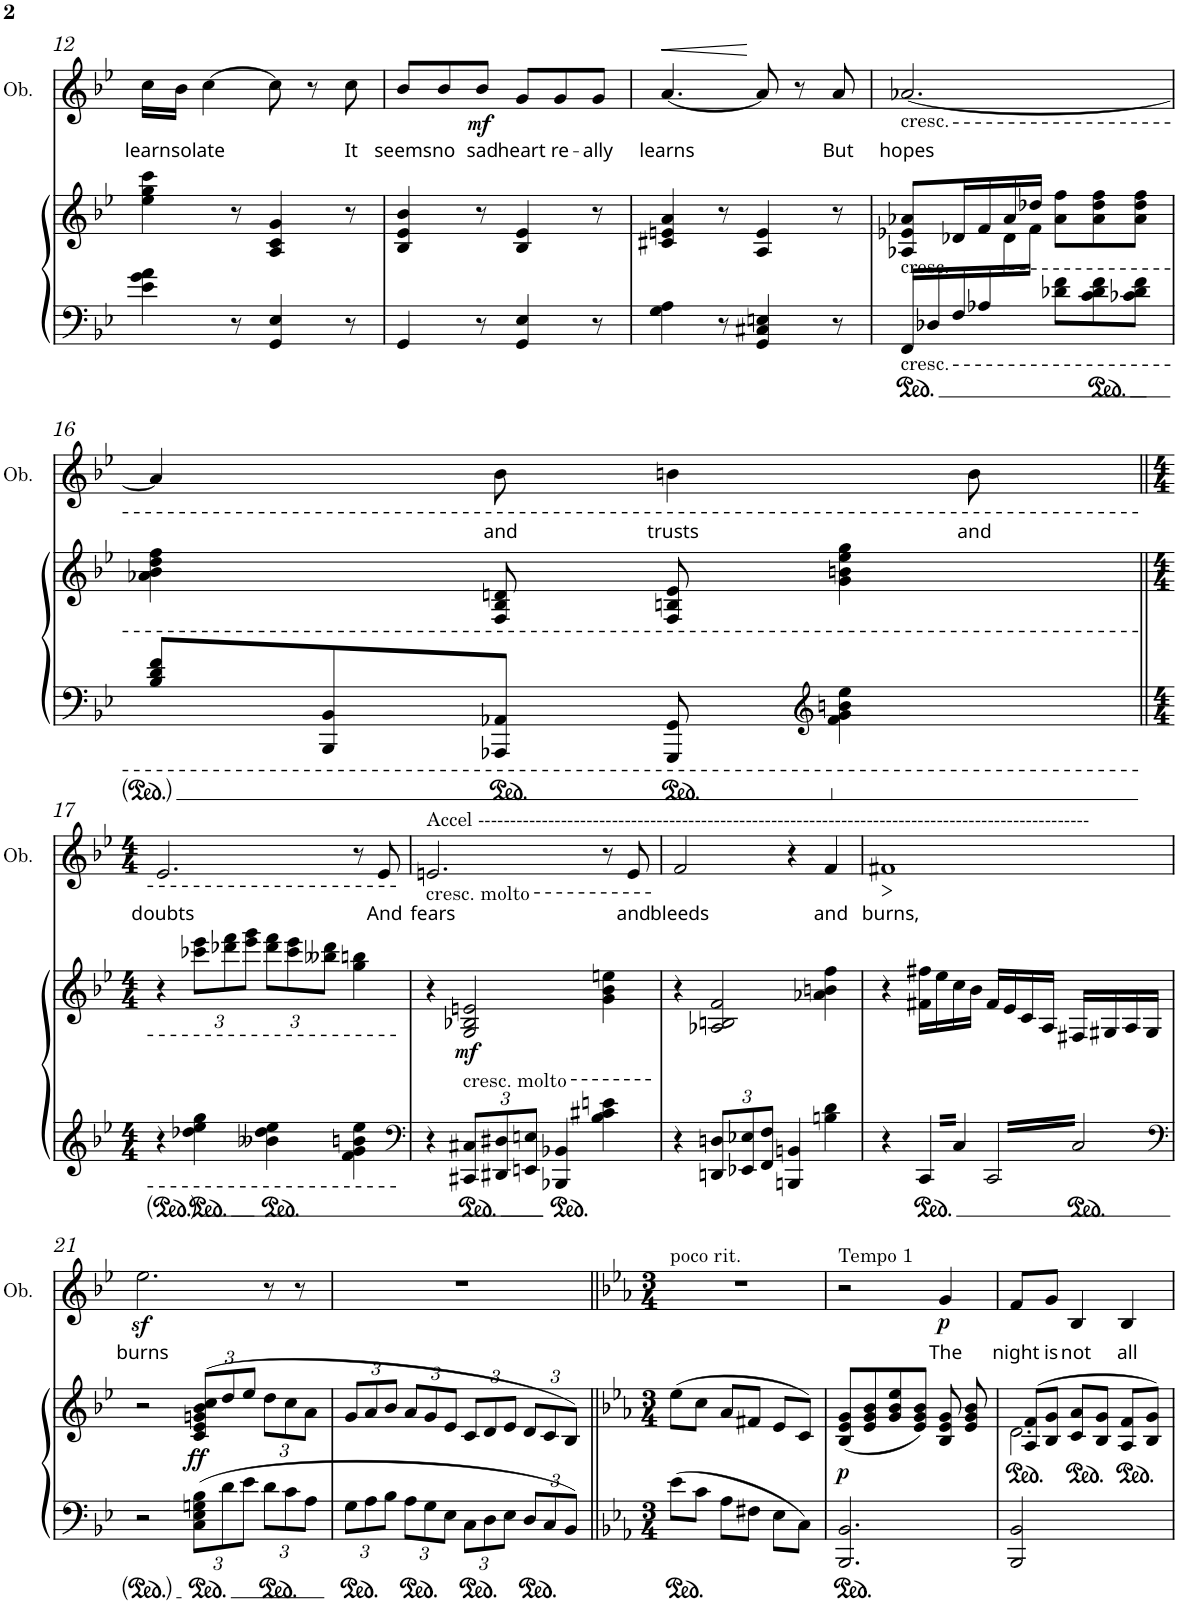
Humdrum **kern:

**kern	**kern	**dynam	**kern	**text	**dynam
*part2	*part2	*part2	*part1	*part1	*part1
*staff3	*staff2	*staff2/3	*staff1	*staff1	*staff1
*I"Piano	*	*	*I"Oboe	*	*
*I'Pno	*	*	*I'Ob.	*	*
!!LO:PB:g=z
*clefF4	*clefG2	*	*clefG2	*	*
*k[b-e-]	*k[b-e-]	*	*k[b-e-]	*	*
*M6/8	*M6/8	*	*M6/8	*	*
=12	=12	=12	=12	=12	=12
!	!	!	!	!LO:LY:b	!
4e-\ 4g\ 4a\	4ee-\ 4gg\ 4ccc\	.	16cc\LL	learn	.
!	!	!	!	!LO:LY:b	!
.	.	.	16b-\JJ	so	.
!	!	!	!	!LO:LY:b	!
.	.	.	[4cc\	late	.
8r	8r	.	.	.	.
4GG/ 4E-/	4A/ 4c/ 4g/	.	8cc\]	.	.
.	.	.	8r	.	.
!	!	!	!	!LO:LY:b	!
8r	8r	.	8cc\	It	.
=13	=13	=13	=13	=13	=13
!	!	!	!	!LO:LY:b	!
4GG/	4B-/ 4e-/ 4b-/	.	8b-/L	seems	.
!	!	!	!	!LO:LY:b	!
.	.	.	8b-/	no	.
!	!	!	!	!LO:LY:b	!LO:DY:b
8r	8r	.	8b-/J	sad	mf
!	!	!	!	!LO:LY:b	!
4GG/ 4E-/	4B-/ 4e-/	.	8g/L	heart	.
!	!	!	!	!LO:LY:b	!
.	.	.	8g/	re-	.
!	!	!	!	!LO:LY:b	!
8r	8r	.	8g/J	-ally	.
=14	=14	=14	=14	=14	=14
!	!	!	!	!LO:LY:b	!LO:HP:b
4G\ 4A\	4c#X/ 4en/ 4a/	.	[4.a/	learns	<
8r	8r	.	.	.	.
4GG/ 4C#X/ 4En/	4A/ 4e/	.	8a/]	.	[
.	.	.	8r	.	.
!	!	!	!	!LO:LY:b	!
8r	8r	.	8a/	But	.
=15	=15	=15	=15	=15	=15
*	*^	*	*	*	*
!	!	!	!	!LO:TX:b:t=cresc.	!	!
!	!LO:TX:b:t=cresc.	!	!	!	!	!
!LO:TX:b:t=cresc.	!	!	!	!	!	!
!	!	!	!	!	!LO:LY:b	!
*	*	*^	*	*	*	*
16FF/LL	8A-X/ 8e-X/ 8a-X/L	4ryy	2ryy	.	[2.a-X/	hopes	.
16D-X/	.	.	.	.	.	.	.
16F/	16d-X/L	.	.	.	.	.	.
16A-X/	16f/	.	.	.	.	.	.
8ryy	16a-/	16d-\	.	.	.	.	.
.	16dd-X/JJ	16f\JJ	.	.	.	.	.
8d-X\ 8f\L	8a-\ 8ff\L	4.ryy	.	.	.	.	.
8c\ 8d-\ 8f\	8a-\ 8dd-\ 8ff\	.	8.ryy	.	.	.	.
8c-X\ 8d-\ 8f\J	8a-\ 8dd-\ 8ff\J	.	.	.	.	.	.
.	.	.	16ryy	.	.	.	.
*	*v	*v	*v	*	*	*	*
!!LO:LB:g=z
=16	=16	=16	=16	=16	=16
8B-/ 8d/ 8f/L	4a-X\ 4b-\ 4dd\ 4ff\	.	4a-/]	.	.
8BBB-/ 8BB-/	.	.	.	.	.
!	!	!	!	!LO:LY:b	!
8AAA-X/ 8AA-X/J	8F/ 8B-/ 8dn/	.	8b-\	and	.
!	!	!	!	!LO:LY:b	!
8GGG/ 8GG/	8F/ 8Bn/ 8e-/	.	4bn\	trusts	.
*clefG2	*	*	*	*	*
4f\ 4g\ 4bn\ 4ee-\	4g\ 4bn\ 4ee-\ 4gg\	.	.	.	.
!	!	!	!	!LO:LY:b	!
.	.	.	8b\	and	.
!!LO:LB:g=z
=17||	=17||	=17||	=17||	=17||	=17||
*M4/4	*M4/4	*	*M4/4	*	*
!	!	!	!	!LO:LY:b	!
4r	4r	.	2.e-/	doubts	.
*	*Xbrackettup	*	*	*	*
4dd-X\ 4ee-\ 4gg\	12ccc-X\ 12eee-\L	.	.	.	.
.	12ddd-X\ 12fff\	.	.	.	.
.	12eee-\ 12ggg\J	.	.	.	.
4b--X\ 4dd-\ 4ee-\	12ddd-\ 12fff\L	.	.	.	.
.	12ccc-\ 12eee-\	.	.	.	.
.	12bb--X\ 12ddd-\J	.	.	.	.
4f\ 4g\ 4bn\ 4ee-\	4gg\ 4bbn\	.	8r	.	.
!	!	!	!	!LO:LY:b	!
.	.	.	8e-/	And	.
=18	=18	=18	=18	=18	=18
*clefF4	*	*	*	*	*
!	!	!	!LO:TX:a:t=Accel ------------------------------------------------------------------------------------------------	!	!
!	!	!	!LO:TX:b:t=cresc. molto	!	!
!	!	!	!	!LO:LY:b	!
4r	4r	.	2.en/	fears	.
*Xbrackettup	*	*	*	*	*
!	!LO:TX:b:t=cresc. molto	!	!	!	!
!	!	!LO:DY:b	!	!	!
12CC#X/ 12C#X/L	2G/ 2B-X/ 2en/	mf	.	.	.
12DD#X/ 12D#X/	.	.	.	.	.
12EEn/ 12En/J	.	.	.	.	.
4BBB-X/ 4BB-X/	.	.	.	.	.
4B-\ 4c#X\ 4en\	4g\ 4b-\ 4een\	.	8r	.	.
!	!	!	!	!LO:LY:b	!
.	.	.	8e/	and	.
=19	=19	=19	=19	=19	=19
!	!	!	!	!LO:LY:b	!
4r	4r	.	2f/	bleeds	.
12DDn/ 12Dn/L	2A-X/ 2Bn/ 2f/	.	.	.	.
12EE-X/ 12E-X/	.	.	.	.	.
12FF/ 12F/J	.	.	.	.	.
4BBBn/ 4BBn/	.	.	4r	.	.
!	!	!	!	!LO:LY:b	!
4Bn\ 4d\	4a-X\ 4bn\ 4ff\	.	4f/	and	.
=20	=20	=20	=20	=20	=20
!	!	!	!	!LO:LY:b	!
4r	4r	.	1f#X	burns,	.
*brackettup	*	*	*	*	*
12.CC/	16f#X\ 16ff#X\LL	.	.	.	.
.	16ee-\	.	.	.	.
12.C/	16cc\	.	.	.	.
.	16b-\JJ	.	.	.	.
6.CC/	16f#/LL	.	.	.	.
.	16e-/	.	.	.	.
.	16c/	.	.	.	.
.	16A/JJ	.	.	.	.
6.C/	16F#X/LL	.	.	.	.
.	16G#X/	.	.	.	.
.	16A/	.	.	.	.
.	16G#/JJ	.	.	.	.
!!LO:LB:g=z
=21	=21	=21	=21	=21	=21
*clefF4	*	*	*	*	*
!	!	!	!	!LO:LY:b	!
2r	2r	.	2.ee-z<\	burns	.
*Xbrackettup	*	*	*	*	*
!	!	!LO:DY:b	!	!	!
12C\ 12E-\ 12Gn\ 12B-\L	(>12c/ 12e-/ 12gn/ 12b-/ 12cc/L	ff	.	.	.
12d\	12dd/	.	.	.	.
12e-\J	12ee-/J	.	.	.	.
12d\L	12dd\L	.	8r	.	.
12c\	12cc\	.	.	.	.
.	.	.	8r	.	.
12A\J	12a\J	.	.	.	.
=22	=22	=22	=22	=22	=22
12G\L	12g/L	.	1r	.	.
12A\	12a/	.	.	.	.
12B-\J	12b-/J	.	.	.	.
12A\L	12a/L	.	.	.	.
12G\	12g/	.	.	.	.
12E-\J	12e-/J	.	.	.	.
12C\L	12c/L	.	.	.	.
12D\	12d/	.	.	.	.
12E-\J	12e-/J	.	.	.	.
12D/L	12d/L	.	.	.	.
12C/	12c/	.	.	.	.
12BB-/J	12B-/J)	.	.	.	.
=23||	=23||	=23||	=23||	=23||	=23||
*k[b-e-a-]	*k[b-e-a-]	*	*k[b-e-a-]	*	*
*M3/4	*M3/4	*	*M3/4	*	*
!	!	!	!LO:TX:a:t=poco rit.	!	!
8e-\L	(>8ee-\L	.	2.r	.	.
8c\J	8cc\J	.	.	.	.
8A-\L	8a-/L	.	.	.	.
8F#X\J	8f#X/J	.	.	.	.
8E-\L	8e-/L	.	.	.	.
8C\J	8c/J)	.	.	.	.
=24	=24	=24	=24	=24	=24
!	!	!	!LO:TX:a:t=Tempo 1	!	!
!	!	!LO:DY:b	!	!	!
2.BBB-/ 2.BB-/	(<8B-/ 8e-/ 8g/L	p	2r	.	.
.	8e-/ 8g/ 8b-/	.	.	.	.
.	8g/ 8b-/ 8ee-/	.	.	.	.
.	8e-/ 8g/ 8b-/J)	.	.	.	.
!	!	!	!	!LO:LY:b	!LO:DY:b
.	8B-/ 8e-/ 8g/	.	4g/	The	p
.	8e-/ 8g/ 8b-/	.	.	.	.
=25	=25	=25	=25	=25	=25
*	*^	*	*	*	*
!	!	!	!	!	!LO:LY:b	!
2BBB-/ 2BB-/	(>8A-/ 8f/L	2.d\	.	8f/L	night	.
!	!	!	!	!	!LO:LY:b	!
.	8B-/ 8g/J	.	.	8g/J	is	.
!	!	!	!	!	!LO:LY:b	!
.	8c/ 8a-/L	.	.	4B-/	not	.
.	8B-/ 8g/J	.	.	.	.	.
!	!	!	!	!	!LO:LY:b	!
4ryy	8A-/ 8f/L	.	.	4B-/	all	.
.	8B-/ 8g/J)	.	.	.	.	.
*	*v	*v	*	*	*	*
=	=	=	=	=	=
*-	*-	*-	*-	*-	*-
